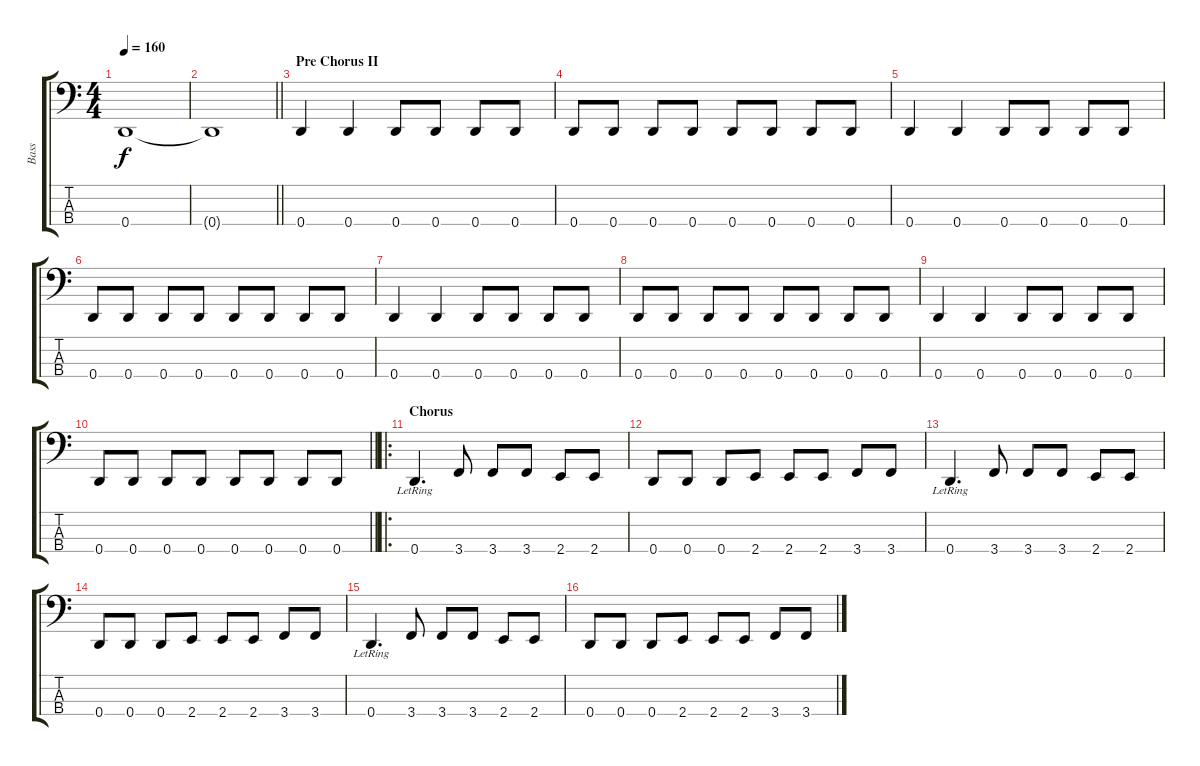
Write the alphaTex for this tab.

\track ("Bass" "Bass") {instrument electricbassfinger}
\staff {score tabs}
\tuning (G2 D2 A1 D1) {hide}
\ts (4 4)
\tempo 160
\clef f4
\ks c
0.4{t}.1{dy f} |
\barLineRight lightlight
0.4{t}.1 |
\section ("" "Pre Chorus II")
0.4.4{instrument slapbass2} 0.4.4 0.4.8{instrument electricbassfinger} 0.4.8 0.4.8 0.4.8 |
0.4.8 0.4.8 0.4.8 0.4.8 0.4.8 0.4.8 0.4.8 0.4.8 |
0.4.4{instrument slapbass2} 0.4.4 0.4.8{instrument electricbassfinger} 0.4.8 0.4.8 0.4.8 |
0.4.8 0.4.8 0.4.8 0.4.8 0.4.8 0.4.8 0.4.8 0.4.8 |
0.4.4{instrument slapbass2} 0.4.4 0.4.8{instrument electricbassfinger} 0.4.8 0.4.8 0.4.8 |
0.4.8 0.4.8 0.4.8 0.4.8 0.4.8 0.4.8 0.4.8 0.4.8 |
0.4.4{instrument slapbass2} 0.4.4 0.4.8{instrument electricbassfinger} 0.4.8 0.4.8 0.4.8 |
\barLineRight lightlight
0.4.8 0.4.8 0.4.8 0.4.8 0.4.8 0.4.8 0.4.8 0.4.8 |
\ro
\section ("" "Chorus")
0.4{lr}.4{d} 3.4.8 3.4.8 3.4.8 2.4.8 2.4.8 |
0.4.8 0.4.8 0.4.8 2.4.8 2.4.8 2.4.8 3.4.8 3.4.8 |
0.4{lr}.4{d} 3.4.8 3.4.8 3.4.8 2.4.8 2.4.8 |
0.4.8 0.4.8 0.4.8 2.4.8 2.4.8 2.4.8 3.4.8 3.4.8 |
0.4{lr}.4{d} 3.4.8 3.4.8 3.4.8 2.4.8 2.4.8 |
0.4.8 0.4.8 0.4.8 2.4.8 2.4.8 2.4.8 3.4.8 3.4.8
